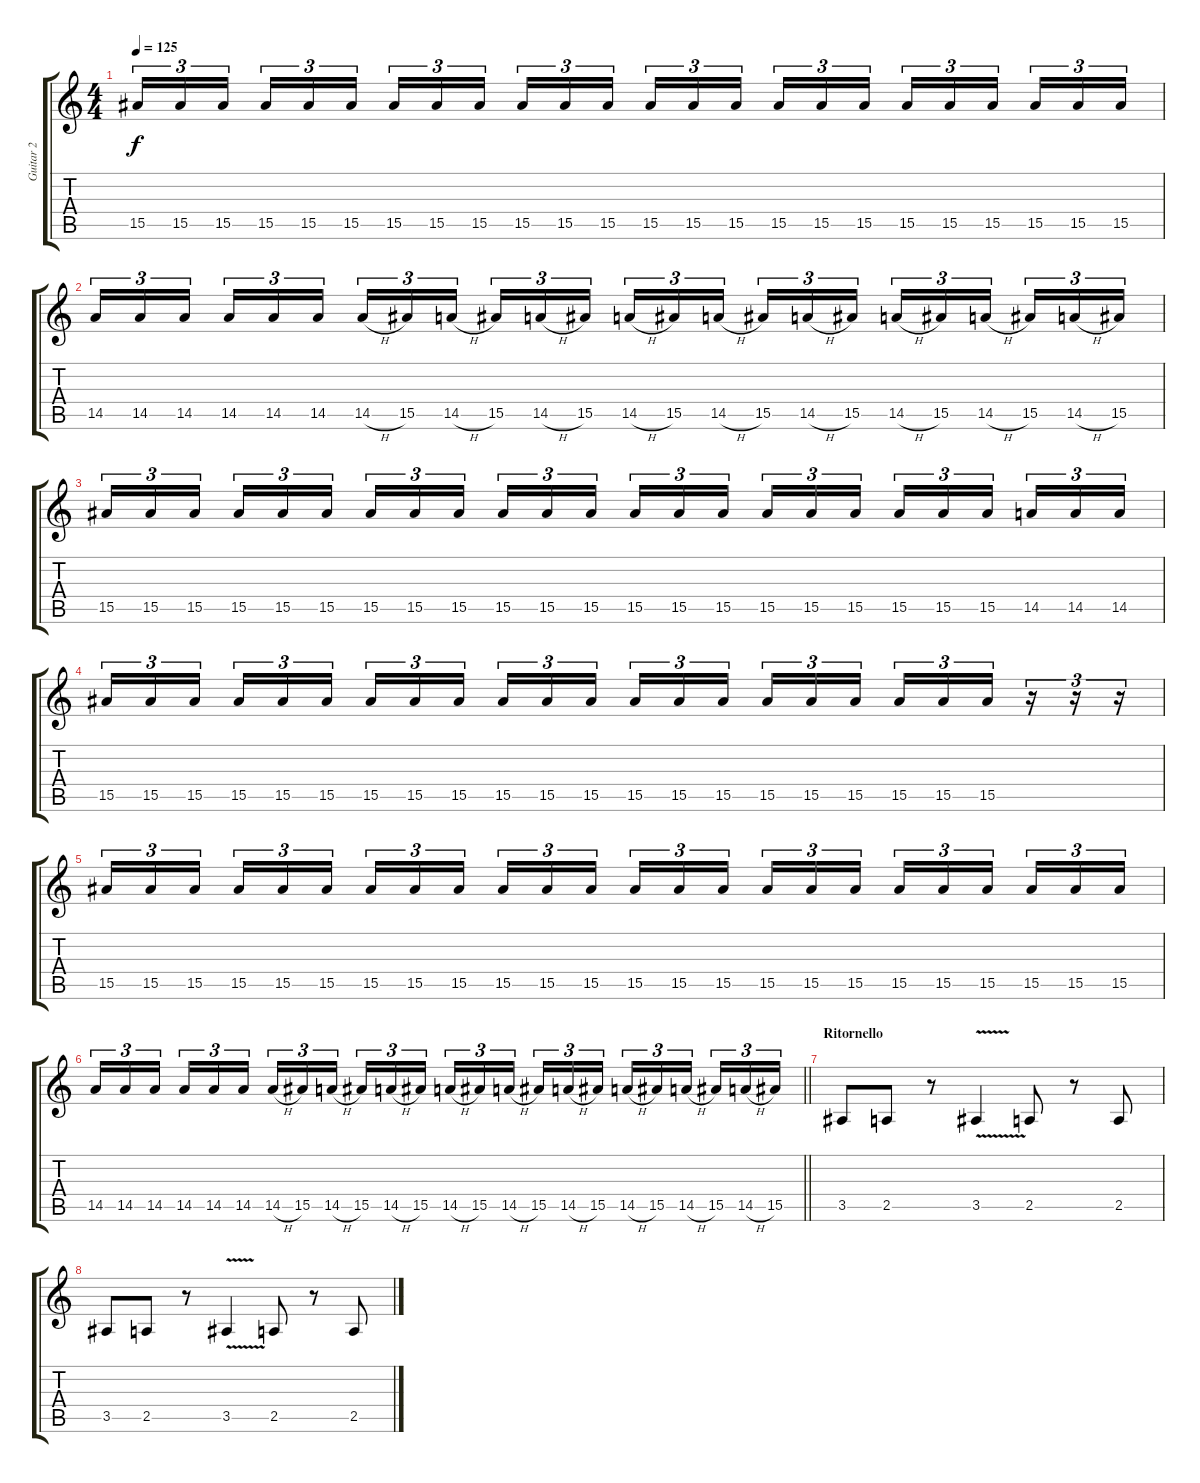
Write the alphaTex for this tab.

\track ("Guitar 2" "Guitar 2") {instrument distortionguitar}
\staff {score tabs}
\tuning (D4 A3 F3 C3 G2 D2) {hide}
\ts (4 4)
\tempo 125
\clef g2
\ks c
15.5.16{tu (3 2) dy f} 15.5.16{tu (3 2)} 15.5.16{tu (3 2) beam splitsecondary} 15.5.16{tu (3 2)} 15.5.16{tu (3 2)} 15.5.16{tu (3 2)} 15.5.16{tu (3 2)} 15.5.16{tu (3 2)} 15.5.16{tu (3 2) beam splitsecondary} 15.5.16{tu (3 2)} 15.5.16{tu (3 2)} 15.5.16{tu (3 2)} 15.5.16{tu (3 2)} 15.5.16{tu (3 2)} 15.5.16{tu (3 2) beam splitsecondary} 15.5.16{tu (3 2)} 15.5.16{tu (3 2)} 15.5.16{tu (3 2)} 15.5.16{tu (3 2)} 15.5.16{tu (3 2)} 15.5.16{tu (3 2) beam splitsecondary} 15.5.16{tu (3 2)} 15.5.16{tu (3 2)} 15.5.16{tu (3 2)} |
14.5.16{tu (3 2)} 14.5.16{tu (3 2)} 14.5.16{tu (3 2) beam splitsecondary} 14.5.16{tu (3 2)} 14.5.16{tu (3 2)} 14.5.16{tu (3 2)} 14.5{h}.16{tu (3 2)} 15.5.16{tu (3 2)} 14.5{h}.16{tu (3 2) beam splitsecondary} 15.5.16{tu (3 2)} 14.5{h}.16{tu (3 2)} 15.5.16{tu (3 2)} 14.5{h}.16{tu (3 2)} 15.5.16{tu (3 2)} 14.5{h}.16{tu (3 2) beam splitsecondary} 15.5.16{tu (3 2)} 14.5{h}.16{tu (3 2)} 15.5.16{tu (3 2)} 14.5{h}.16{tu (3 2)} 15.5.16{tu (3 2)} 14.5{h}.16{tu (3 2) beam splitsecondary} 15.5.16{tu (3 2)} 14.5{h}.16{tu (3 2)} 15.5.16{tu (3 2)} |
15.5.16{tu (3 2)} 15.5.16{tu (3 2)} 15.5.16{tu (3 2) beam splitsecondary} 15.5.16{tu (3 2)} 15.5.16{tu (3 2)} 15.5.16{tu (3 2)} 15.5.16{tu (3 2)} 15.5.16{tu (3 2)} 15.5.16{tu (3 2) beam splitsecondary} 15.5.16{tu (3 2)} 15.5.16{tu (3 2)} 15.5.16{tu (3 2)} 15.5.16{tu (3 2)} 15.5.16{tu (3 2)} 15.5.16{tu (3 2) beam splitsecondary} 15.5.16{tu (3 2)} 15.5.16{tu (3 2)} 15.5.16{tu (3 2)} 15.5.16{tu (3 2)} 15.5.16{tu (3 2)} 15.5.16{tu (3 2) beam splitsecondary} 14.5.16{tu (3 2)} 14.5.16{tu (3 2)} 14.5.16{tu (3 2)} |
15.5.16{tu (3 2)} 15.5.16{tu (3 2)} 15.5.16{tu (3 2) beam splitsecondary} 15.5.16{tu (3 2)} 15.5.16{tu (3 2)} 15.5.16{tu (3 2)} 15.5.16{tu (3 2)} 15.5.16{tu (3 2)} 15.5.16{tu (3 2) beam splitsecondary} 15.5.16{tu (3 2)} 15.5.16{tu (3 2)} 15.5.16{tu (3 2)} 15.5.16{tu (3 2)} 15.5.16{tu (3 2)} 15.5.16{tu (3 2) beam splitsecondary} 15.5.16{tu (3 2)} 15.5.16{tu (3 2)} 15.5.16{tu (3 2)} 15.5.16{tu (3 2)} 15.5.16{tu (3 2)} 15.5.16{tu (3 2)} r.16{tu (3 2)} r.16{tu (3 2)} r.16{tu (3 2)} |
15.5.16{tu (3 2)} 15.5.16{tu (3 2)} 15.5.16{tu (3 2) beam splitsecondary} 15.5.16{tu (3 2)} 15.5.16{tu (3 2)} 15.5.16{tu (3 2)} 15.5.16{tu (3 2)} 15.5.16{tu (3 2)} 15.5.16{tu (3 2) beam splitsecondary} 15.5.16{tu (3 2)} 15.5.16{tu (3 2)} 15.5.16{tu (3 2)} 15.5.16{tu (3 2)} 15.5.16{tu (3 2)} 15.5.16{tu (3 2) beam splitsecondary} 15.5.16{tu (3 2)} 15.5.16{tu (3 2)} 15.5.16{tu (3 2)} 15.5.16{tu (3 2)} 15.5.16{tu (3 2)} 15.5.16{tu (3 2) beam splitsecondary} 15.5.16{tu (3 2)} 15.5.16{tu (3 2)} 15.5.16{tu (3 2)} |
\barLineRight lightlight
14.5.16{tu (3 2)} 14.5.16{tu (3 2)} 14.5.16{tu (3 2) beam splitsecondary} 14.5.16{tu (3 2)} 14.5.16{tu (3 2)} 14.5.16{tu (3 2)} 14.5{h}.16{tu (3 2)} 15.5.16{tu (3 2)} 14.5{h}.16{tu (3 2) beam splitsecondary} 15.5.16{tu (3 2)} 14.5{h}.16{tu (3 2)} 15.5.16{tu (3 2)} 14.5{h}.16{tu (3 2)} 15.5.16{tu (3 2)} 14.5{h}.16{tu (3 2) beam splitsecondary} 15.5.16{tu (3 2)} 14.5{h}.16{tu (3 2)} 15.5.16{tu (3 2)} 14.5{h}.16{tu (3 2)} 15.5.16{tu (3 2)} 14.5{h}.16{tu (3 2) beam splitsecondary} 15.5.16{tu (3 2)} 14.5{h}.16{tu (3 2)} 15.5.16{tu (3 2)} |
\section ("" "Ritornello")
3.5.8 2.5.8 r.8 3.5{v}.4 2.5.8 r.8 2.5.8 |
3.5.8 2.5.8 r.8 3.5{v}.4 2.5.8 r.8 2.5.8
